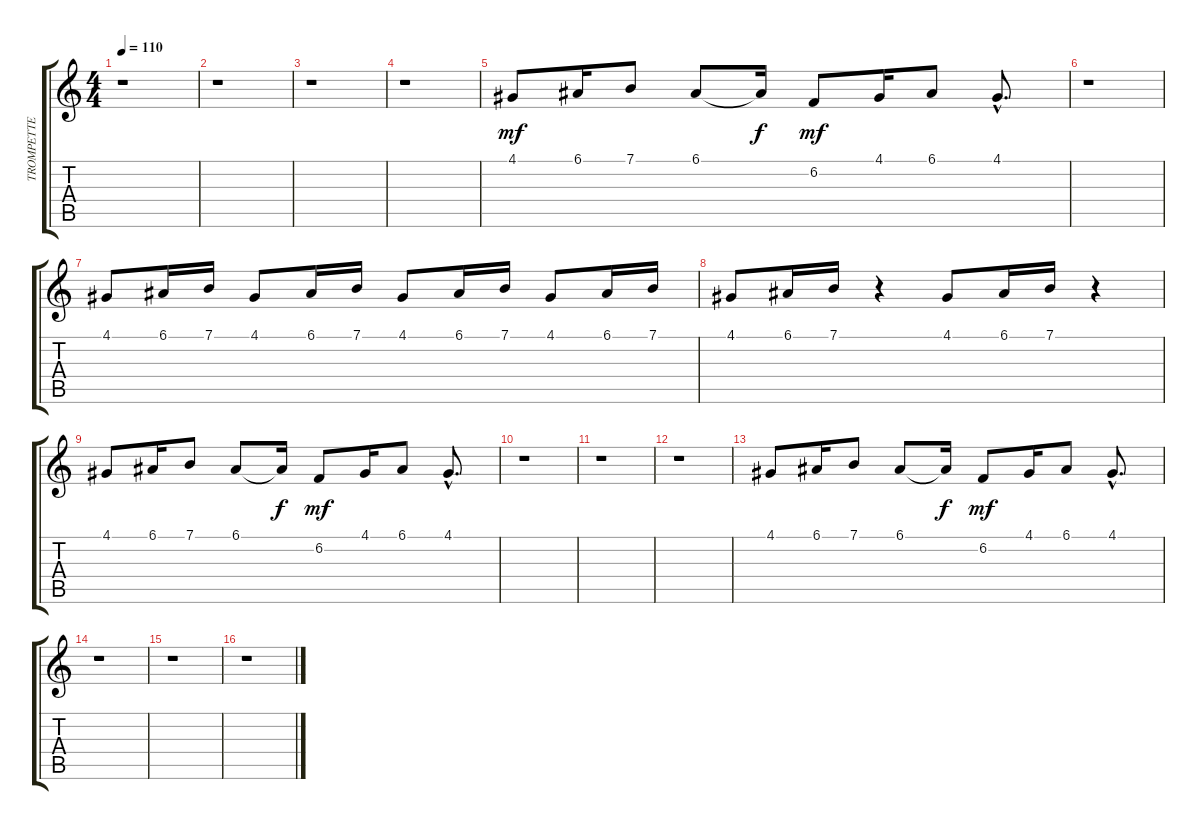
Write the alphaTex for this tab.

\track ("TROMPETTE" "TROMPETTE") {instrument trumpet}
\staff {score tabs}
\tuning (E4 B3 G3 D3 A2 E2) {hide}
\ts (4 4)
\tempo 110
\clef g2
\ks c
r.1{dy mf} |
r.1 |
r.1 |
r.1 |
4.1.8 6.1.16 7.1.8 6.1.8 6.1{t}.16{dy f} 6.2.8{dy mf} 4.1.16 6.1.8 4.1{hac}.8{d} |
r.1 |
4.1.8 6.1.16 7.1.16 4.1.8 6.1.16 7.1.16 4.1.8 6.1.16 7.1.16 4.1.8 6.1.16 7.1.16 |
4.1.8 6.1.16 7.1.16 r.4 4.1.8 6.1.16 7.1.16 r.4 |
4.1.8 6.1.16 7.1.8 6.1.8 6.1{t}.16{dy f} 6.2.8{dy mf} 4.1.16 6.1.8 4.1{hac}.8{d} |
r.1 |
r.1 |
r.1 |
4.1.8 6.1.16 7.1.8 6.1.8 6.1{t}.16{dy f} 6.2.8{dy mf} 4.1.16 6.1.8 4.1{hac}.8{d} |
r.1 |
r.1 |
r.1
